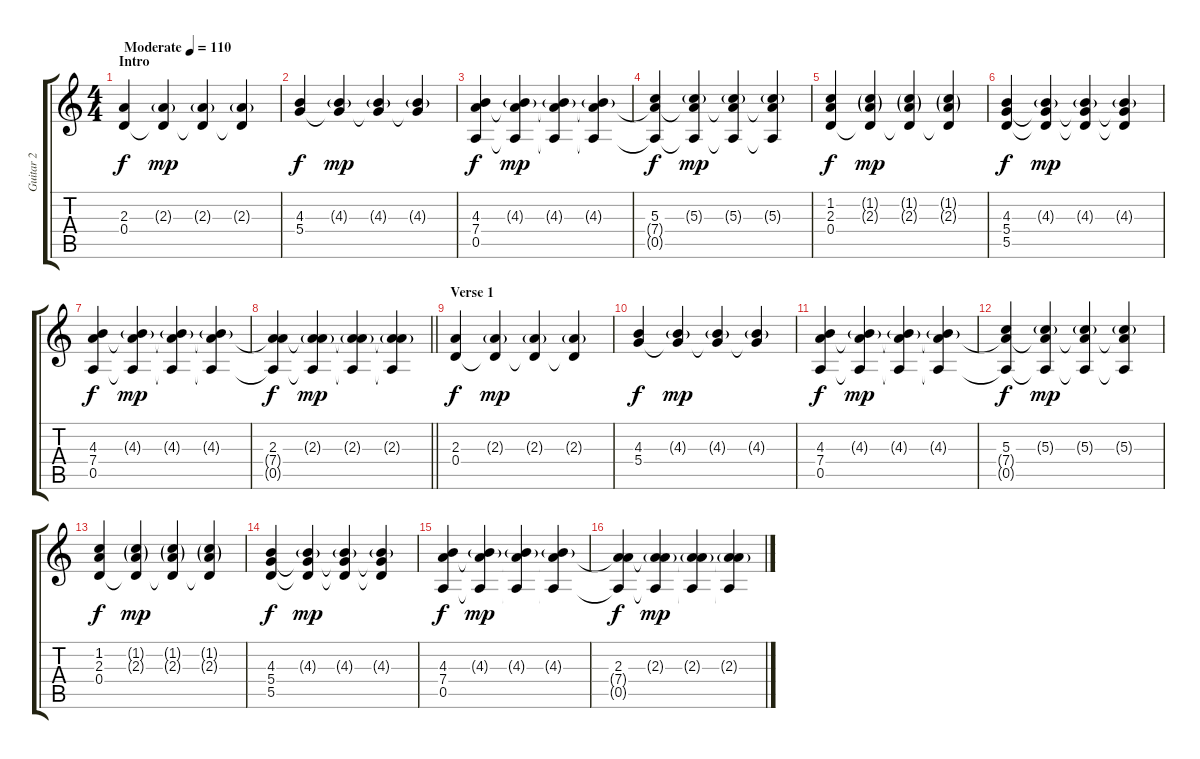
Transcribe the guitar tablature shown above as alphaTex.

\track ("Guitar 2" "Guitar 2") {instrument acousticguitarsteel}
\staff {score tabs}
\tuning (E4 B3 G3 D3 A2 D2) {hide}
\ts (4 4)
\section ("" "Intro")
\tempo (110 "Moderate")
\clef g2
\ks c
(2.3 0.4).4{dy f instrument acousticguitarsteel} (2.3{g} 0.4{t}).4{dy mp} (2.3{g} 0.4{t}).4 (2.3{g} 0.4{t}).4 |
(4.3 5.4).4{dy f} (4.3{g} 5.4{t}).4{dy mp} (4.3{g} 5.4{t}).4 (4.3{g} 5.4{t}).4 |
(4.3 7.4 0.5).4{dy f} (4.3{g} 7.4{t} 0.5{t}).4{dy mp} (4.3{g} 7.4{t} 0.5{t}).4 (4.3{g} 7.4{t} 0.5{t}).4 |
(5.3 7.4{t} 0.5{t}).4{dy f} (5.3{g} 7.4{t} 0.5{t}).4{dy mp} (5.3{g} 7.4{t} 0.5{t}).4 (5.3{g} 7.4{t} 0.5{t}).4 |
(1.2 2.3 0.4).4{dy f} (1.2{g} 2.3{g} 0.4{t}).4{dy mp} (1.2{g} 2.3{g} 0.4{t}).4 (1.2{g} 2.3{g} 0.4{t}).4 |
(4.3 5.4 5.5).4{dy f} (4.3{g} 5.4{t} 5.5{t}).4{dy mp} (4.3{g} 5.4{t} 5.5{t}).4 (4.3{g} 5.4{t} 5.5{t}).4 |
(4.3 7.4 0.5).4{dy f} (4.3{g} 7.4{t} 0.5{t}).4{dy mp} (4.3{g} 7.4{t} 0.5{t}).4 (4.3{g} 7.4{t} 0.5{t}).4 |
\barLineRight lightlight
(2.3 7.4{t} 0.5{t}).4{dy f} (2.3{g} 7.4{t} 0.5{t}).4{dy mp} (2.3{g} 7.4{t} 0.5{t}).4 (2.3{g} 7.4{t} 0.5{t}).4 |
\section ("" "Verse 1")
(2.3 0.4).4{dy f} (2.3{g} 0.4{t}).4{dy mp} (2.3{g} 0.4{t}).4 (2.3{g} 0.4{t}).4 |
(4.3 5.4).4{dy f} (4.3{g} 5.4{t}).4{dy mp} (4.3{g} 5.4{t}).4 (4.3{g} 5.4{t}).4 |
(4.3 7.4 0.5).4{dy f} (4.3{g} 7.4{t} 0.5{t}).4{dy mp} (4.3{g} 7.4{t} 0.5{t}).4 (4.3{g} 7.4{t} 0.5{t}).4 |
(5.3 7.4{t} 0.5{t}).4{dy f} (5.3{g} 7.4{t} 0.5{t}).4{dy mp} (5.3{g} 7.4{t} 0.5{t}).4 (5.3{g} 7.4{t} 0.5{t}).4 |
(1.2 2.3 0.4).4{dy f} (1.2{g} 2.3{g} 0.4{t}).4{dy mp} (1.2{g} 2.3{g} 0.4{t}).4 (1.2{g} 2.3{g} 0.4{t}).4 |
(4.3 5.4 5.5).4{dy f} (4.3{g} 5.4{t} 5.5{t}).4{dy mp} (4.3{g} 5.4{t} 5.5{t}).4 (4.3{g} 5.4{t} 5.5{t}).4 |
(4.3 7.4 0.5).4{dy f} (4.3{g} 7.4{t} 0.5{t}).4{dy mp} (4.3{g} 7.4{t} 0.5{t}).4 (4.3{g} 7.4{t} 0.5{t}).4 |
(2.3 7.4{t} 0.5{t}).4{dy f} (2.3{g} 7.4{t} 0.5{t}).4{dy mp} (2.3{g} 7.4{t} 0.5{t}).4 (2.3{g} 7.4{t} 0.5{t}).4
